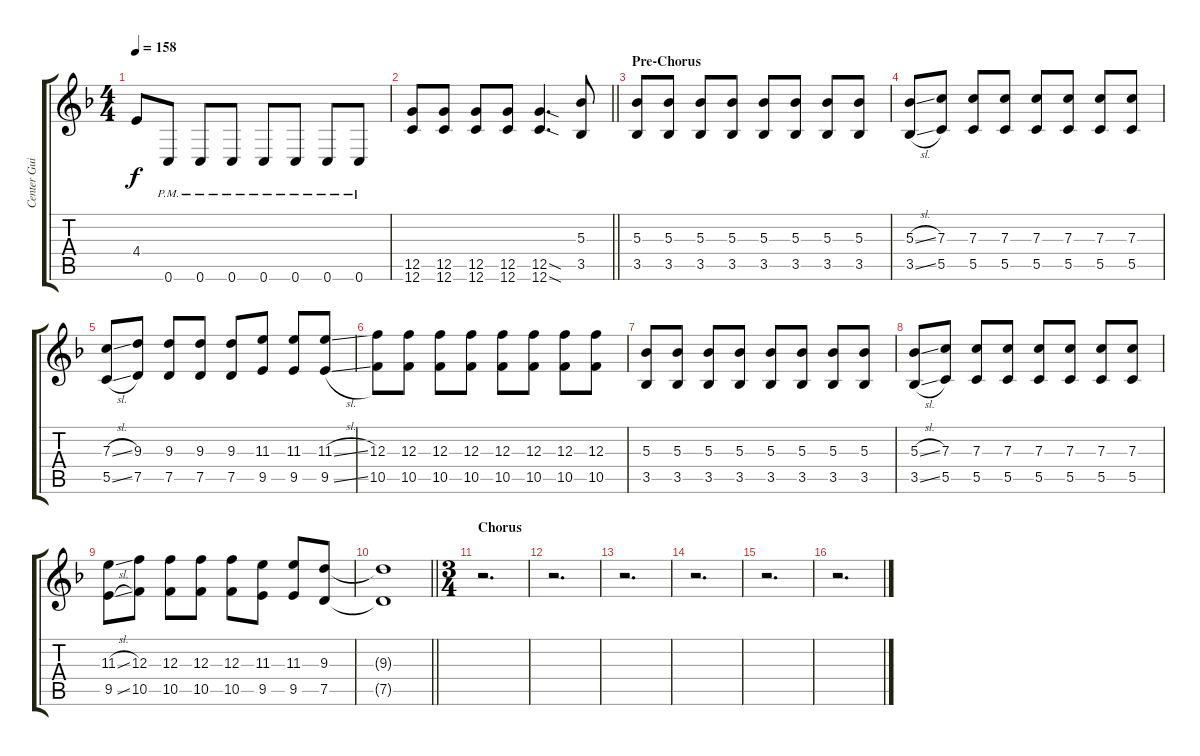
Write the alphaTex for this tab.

\track ("Center Guitar" "Center Gui") {instrument overdrivenguitar}
\staff {score tabs}
\tuning (D4 A3 F3 C3 G2 C2) {hide}
\ts (4 4)
\tempo 158
\clef g2
\ks f
4.4.8{dy f} 0.6{pm}.8 0.6{pm}.8 0.6{pm}.8 0.6{pm}.8 0.6{pm}.8 0.6{pm}.8 0.6{pm}.8 |
\barLineRight lightlight
(12.5 12.6).8 (12.5 12.6).8 (12.5 12.6).8 (12.5 12.6).8 (12.5{sod} 12.6{sod}).4{d} (5.3 3.5).8 |
\section ("" "Pre-Chorus")
(5.3 3.5).8 (5.3 3.5).8 (5.3 3.5).8 (5.3 3.5).8 (5.3 3.5).8 (5.3 3.5).8 (5.3 3.5).8 (5.3 3.5).8 |
(5.3{sl} 3.5{sl}).8 (7.3 5.5).8 (7.3 5.5).8 (7.3 5.5).8 (7.3 5.5).8 (7.3 5.5).8 (7.3 5.5).8 (7.3 5.5).8 |
(7.3{sl} 5.5{sl}).8 (9.3 7.5).8 (9.3 7.5).8 (9.3 7.5).8 (9.3 7.5).8 (11.3 9.5).8 (11.3 9.5).8 (11.3{sl} 9.5{sl}).8 |
(12.3 10.5).8 (12.3 10.5).8 (12.3 10.5).8 (12.3 10.5).8 (12.3 10.5).8 (12.3 10.5).8 (12.3 10.5).8 (12.3 10.5).8 |
(5.3 3.5).8 (5.3 3.5).8 (5.3 3.5).8 (5.3 3.5).8 (5.3 3.5).8 (5.3 3.5).8 (5.3 3.5).8 (5.3 3.5).8 |
(5.3{sl} 3.5{sl}).8 (7.3 5.5).8 (7.3 5.5).8 (7.3 5.5).8 (7.3 5.5).8 (7.3 5.5).8 (7.3 5.5).8 (7.3 5.5).8 |
(11.3{sl} 9.5{sl}).8 (12.3 10.5).8 (12.3 10.5).8 (12.3 10.5).8 (12.3 10.5).8 (11.3 9.5).8 (11.3 9.5).8 (9.3 7.5).8 |
\barLineRight lightlight
(9.3{t} 7.5{t}).1 |
\ts (3 4)
\section ("" "Chorus")
r.2{d} |
r.2{d} |
r.2{d} |
r.2{d} |
r.2{d} |
r.2{d}
